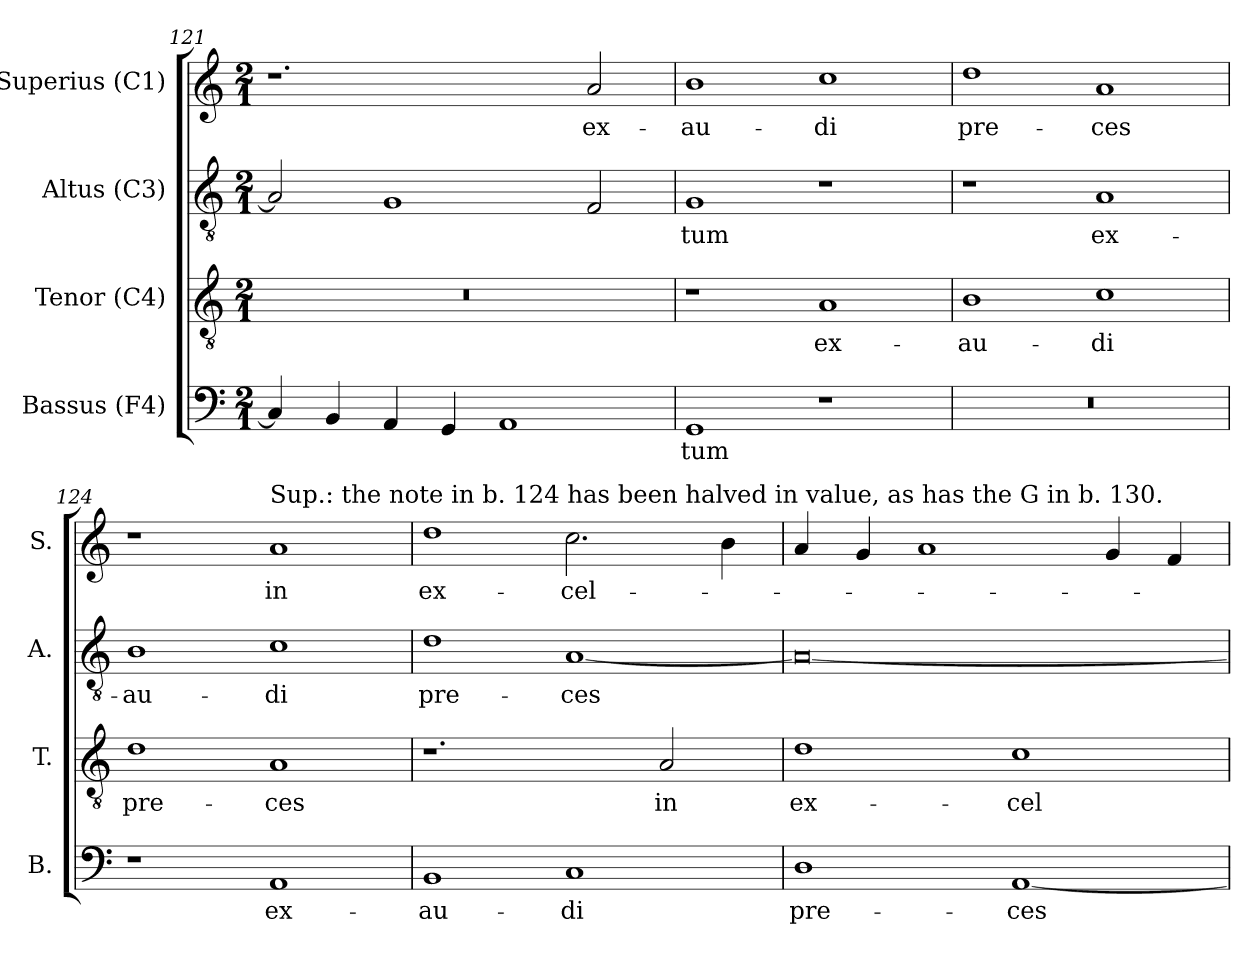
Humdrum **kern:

**kern	**text	**kern	**text	**kern	**text	**kern	**text
*part4	*part4	*part3	*part3	*part2	*part2	*part1	*part1
*staff4	*staff4	*staff3	*staff3	*staff2	*staff2	*staff1	*staff1
*I"Bassus (F4)	*	*I"Tenor (C4)	*	*I"Altus (C3)	*	*I"Superius (C1)	*
*I'B.	*	*I'T.	*	*I'A.	*	*I'S.	*
*clefF4	*	*clefGv2	*	*clefGv2	*	*clefG2	*
*	*	*ITrd7c12	*	*ITrd7c12	*	*	*
*k[]	*	*k[]	*	*k[]	*	*k[]	*
*C:	*	*C:	*	*C:	*	*C:	*
*M2/1	*	*M2/1	*	*M2/1	*	*M2/1	*
=121	=121	=121	=121	=121	=121	=121	=121
!	!	!LO:N:vis=1	!	!	!	!	!
4Ci/]	.	0r	.	2AAi/]	.	1.r	.
4BBi/	.	.	.	.	.	.	.
4AAi/	.	.	.	1GGi	.	.	.
4GGi/	.	.	.	.	.	.	.
1AAi	.	.	.	.	.	.	.
!	!	!	!	!	!	!	!LO:LY:b:color=#000000
.	.	.	.	2FFi/	.	2ai/	ex-
=122	=122	=122	=122	=122	=122	=122	=122
!	!LO:LY:b:color=#000000	!	!	!	!	!	!
!	!	!	!	!	!LO:LY:b:color=#000000	!	!
!	!	!	!	!	!	!	!LO:LY:b:color=#000000
1GGi	-tum	1r	.	1GGi	-tum	1bi	-au-
!	!	!	!LO:LY:b:color=#000000	!	!	!	!
!	!	!	!	!	!	!	!LO:LY:b:color=#000000
1r	.	1AAi	ex-	1r	.	1cci	-di
=123	=123	=123	=123	=123	=123	=123	=123
!LO:N:vis=1	!	!	!	!	!	!	!
!	!	!	!LO:LY:b:color=#000000	!	!	!	!
!	!	!	!	!	!	!	!LO:LY:b:color=#000000
0r	.	1BBi	-au-	1r	.	1ddi	pre-
!	!	!	!LO:LY:b:color=#000000	!	!	!	!
!	!	!	!	!	!LO:LY:b:color=#000000	!	!
!	!	!	!	!	!	!	!LO:LY:b:color=#000000
.	.	1Ci	-di	1AAi	ex-	1ai	-ces
!!LO:PB:g=z
=124	=124	=124	=124	=124	=124	=124	=124
!	!	!	!LO:LY:b:color=#000000	!	!	!	!
!	!	!	!	!	!LO:LY:b:color=#000000	!	!
1r	.	1Di	pre-	1BBi	-au-	1r	.
!	!LO:LY:b:color=#000000	!	!	!	!	!	!
!	!	!	!LO:LY:b:color=#000000	!	!	!	!
!	!	!	!	!	!LO:LY:b:color=#000000	!	!
!	!	!	!	!	!	!LO:TX:a:t=Sup.&colon; the note in b. 124 has been halved in value, as has the G in b. 130.	!
!	!	!	!	!	!	!	!LO:LY:b:color=#000000
1AAi	ex-	1AAi	-ces	1Ci	-di	1ai	in
=125	=125	=125	=125	=125	=125	=125	=125
!	!LO:LY:b:color=#000000	!	!	!	!	!	!
!	!	!	!	!	!LO:LY:b:color=#000000	!	!
!	!	!	!	!	!	!	!LO:LY:b:color=#000000
1BBi	-au-	1.r	.	1Di	pre-	1ddi	ex-
!	!LO:LY:b:color=#000000	!	!	!	!	!	!
!	!	!	!	!	!LO:LY:b:color=#000000	!	!
!	!	!	!	!	!	!	!LO:LY:b:color=#000000
1Ci	-di	.	.	[1AAi	-ces	2.cci\	-cel-
!	!	!	!LO:LY:b:color=#000000	!	!	!	!
.	.	2AAi/	in	.	.	.	.
.	.	.	.	.	.	4bi\	.
=126	=126	=126	=126	=126	=126	=126	=126
!	!LO:LY:b:color=#000000	!	!	!	!	!	!
!	!	!	!LO:LY:b:color=#000000	!	!	!	!
1Di	pre-	1Di	ex-	0AAi_	.	4ai/	.
.	.	.	.	.	.	4gi/	.
.	.	.	.	.	.	1ai	.
!	!LO:LY:b:color=#000000	!	!	!	!	!	!
!	!	!	!LO:LY:b:color=#000000	!	!	!	!
[1AAi	-ces	1Ci	-cel-	.	.	.	.
.	.	.	.	.	.	4gi/	.
.	.	.	.	.	.	4fi/	.
=	=	=	=	=	=	=	=
*-	*-	*-	*-	*-	*-	*-	*-
